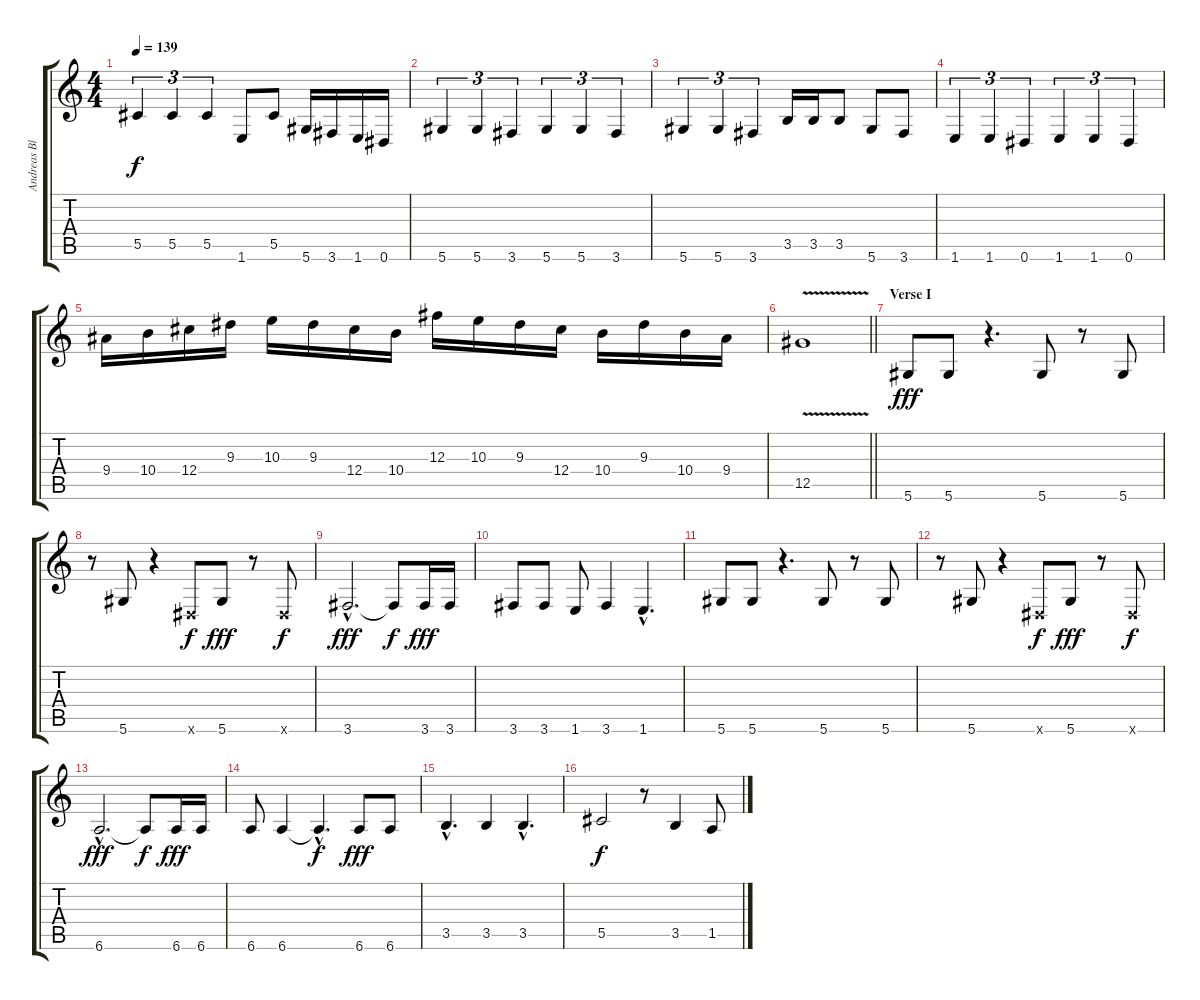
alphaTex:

\track ("Andreas Blomqvist" "Andreas Bl") {instrument electricbassfinger}
\staff {score tabs}
\tuning (Eb4 Bb3 Gb3 Db3 Ab2 Eb2) {hide}
\ts (4 4)
\tempo 139
\clef g2
\ks c
5.5.4{tu (3 2) dy f} 5.5.4{tu (3 2)} 5.5.4{tu (3 2)} 1.6.8 5.5.8 5.6.16 3.6.16 1.6.16 0.6.16 |
5.6.4{tu (3 2)} 5.6.4{tu (3 2)} 3.6.4{tu (3 2)} 5.6.4{tu (3 2)} 5.6.4{tu (3 2)} 3.6.4{tu (3 2)} |
5.6.4{tu (3 2)} 5.6.4{tu (3 2)} 3.6.4{tu (3 2)} 3.5.16 3.5.16 3.5.8 5.6.8 3.6.8 |
1.6.4{tu (3 2)} 1.6.4{tu (3 2)} 0.6.4{tu (3 2)} 1.6.4{tu (3 2)} 1.6.4{tu (3 2)} 0.6.4{tu (3 2)} |
9.4.16 10.4.16 12.4.16 9.3.16 10.3.16 9.3.16 12.4.16 10.4.16 12.3.16 10.3.16 9.3.16 12.4.16 10.4.16 9.3.16 10.4.16 9.4.16 |
\barLineRight lightlight
12.5{v}.1 |
\section ("" "Verse I")
5.6.8{dy fff volume 16} 5.6.8 r.4{d} 5.6.8 r.8 5.6.8 |
r.8 5.6.8 r.4 0.6{x}.8{dy f} 5.6.8{dy fff} r.8 0.6{x}.8{dy f} |
3.6{hac}.2{d dy fff} 3.6{t}.8{dy f} 3.6.16{dy fff} 3.6.16 |
3.6.8 3.6.8 1.6.8 3.6.4 1.6{hac}.4{d} |
5.6.8 5.6.8 r.4{d} 5.6.8 r.8 5.6.8 |
r.8 5.6.8 r.4 0.6{x}.8{dy f} 5.6.8{dy fff} r.8 0.6{x}.8{dy f} |
6.6{hac}.2{d dy fff} 6.6{t}.8{dy f} 6.6.16{dy fff} 6.6.16 |
6.6.8 6.6.4 6.6{hac t}.4{d dy f} 6.6.8{dy fff} 6.6.8 |
3.5{hac}.4{d} 3.5.4 3.5{hac}.4{d} |
5.5.2{dy f} r.8 3.5.4 1.5.8
